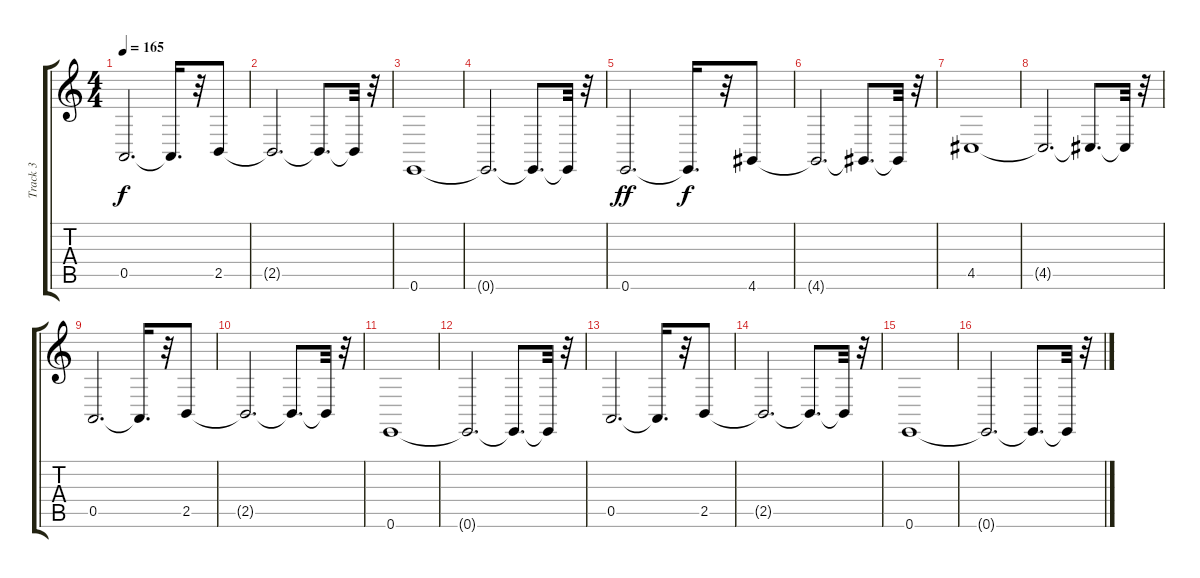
\track ("Track 3" "Track 3") {instrument lead2sawtooth}
\staff {score tabs}
\tuning (E4 B3 G3 D3 A2 E2) {hide}
\ts (4 4)
\tempo 165
\clef g2
\ks c
0.5.2{d dy f} 0.5{t}.16{d} r.32 2.5.8 |
2.5{t}.2{d} 2.5{t}.8{d} 2.5{t}.32 r.32 |
0.6.1 |
0.6{t}.2{d} 0.6{t}.8{d} 0.6{t}.32 r.32 |
0.6.2{d dy ff} 0.6{t}.16{d dy f} r.32 4.6.8 |
4.6{t}.2{d} 4.6{t}.8{d} 4.6{t}.32 r.32 |
4.5.1 |
4.5{t}.2{d} 4.5{t}.8{d} 4.5{t}.32 r.32 |
0.5.2{d} 0.5{t}.16{d} r.32 2.5.8 |
2.5{t}.2{d} 2.5{t}.8{d} 2.5{t}.32 r.32 |
0.6.1 |
0.6{t}.2{d} 0.6{t}.8{d} 0.6{t}.32 r.32 |
0.5.2{d} 0.5{t}.16{d} r.32 2.5.8 |
2.5{t}.2{d} 2.5{t}.8{d} 2.5{t}.32 r.32 |
0.6.1 |
0.6{t}.2{d} 0.6{t}.8{d} 0.6{t}.32 r.32
